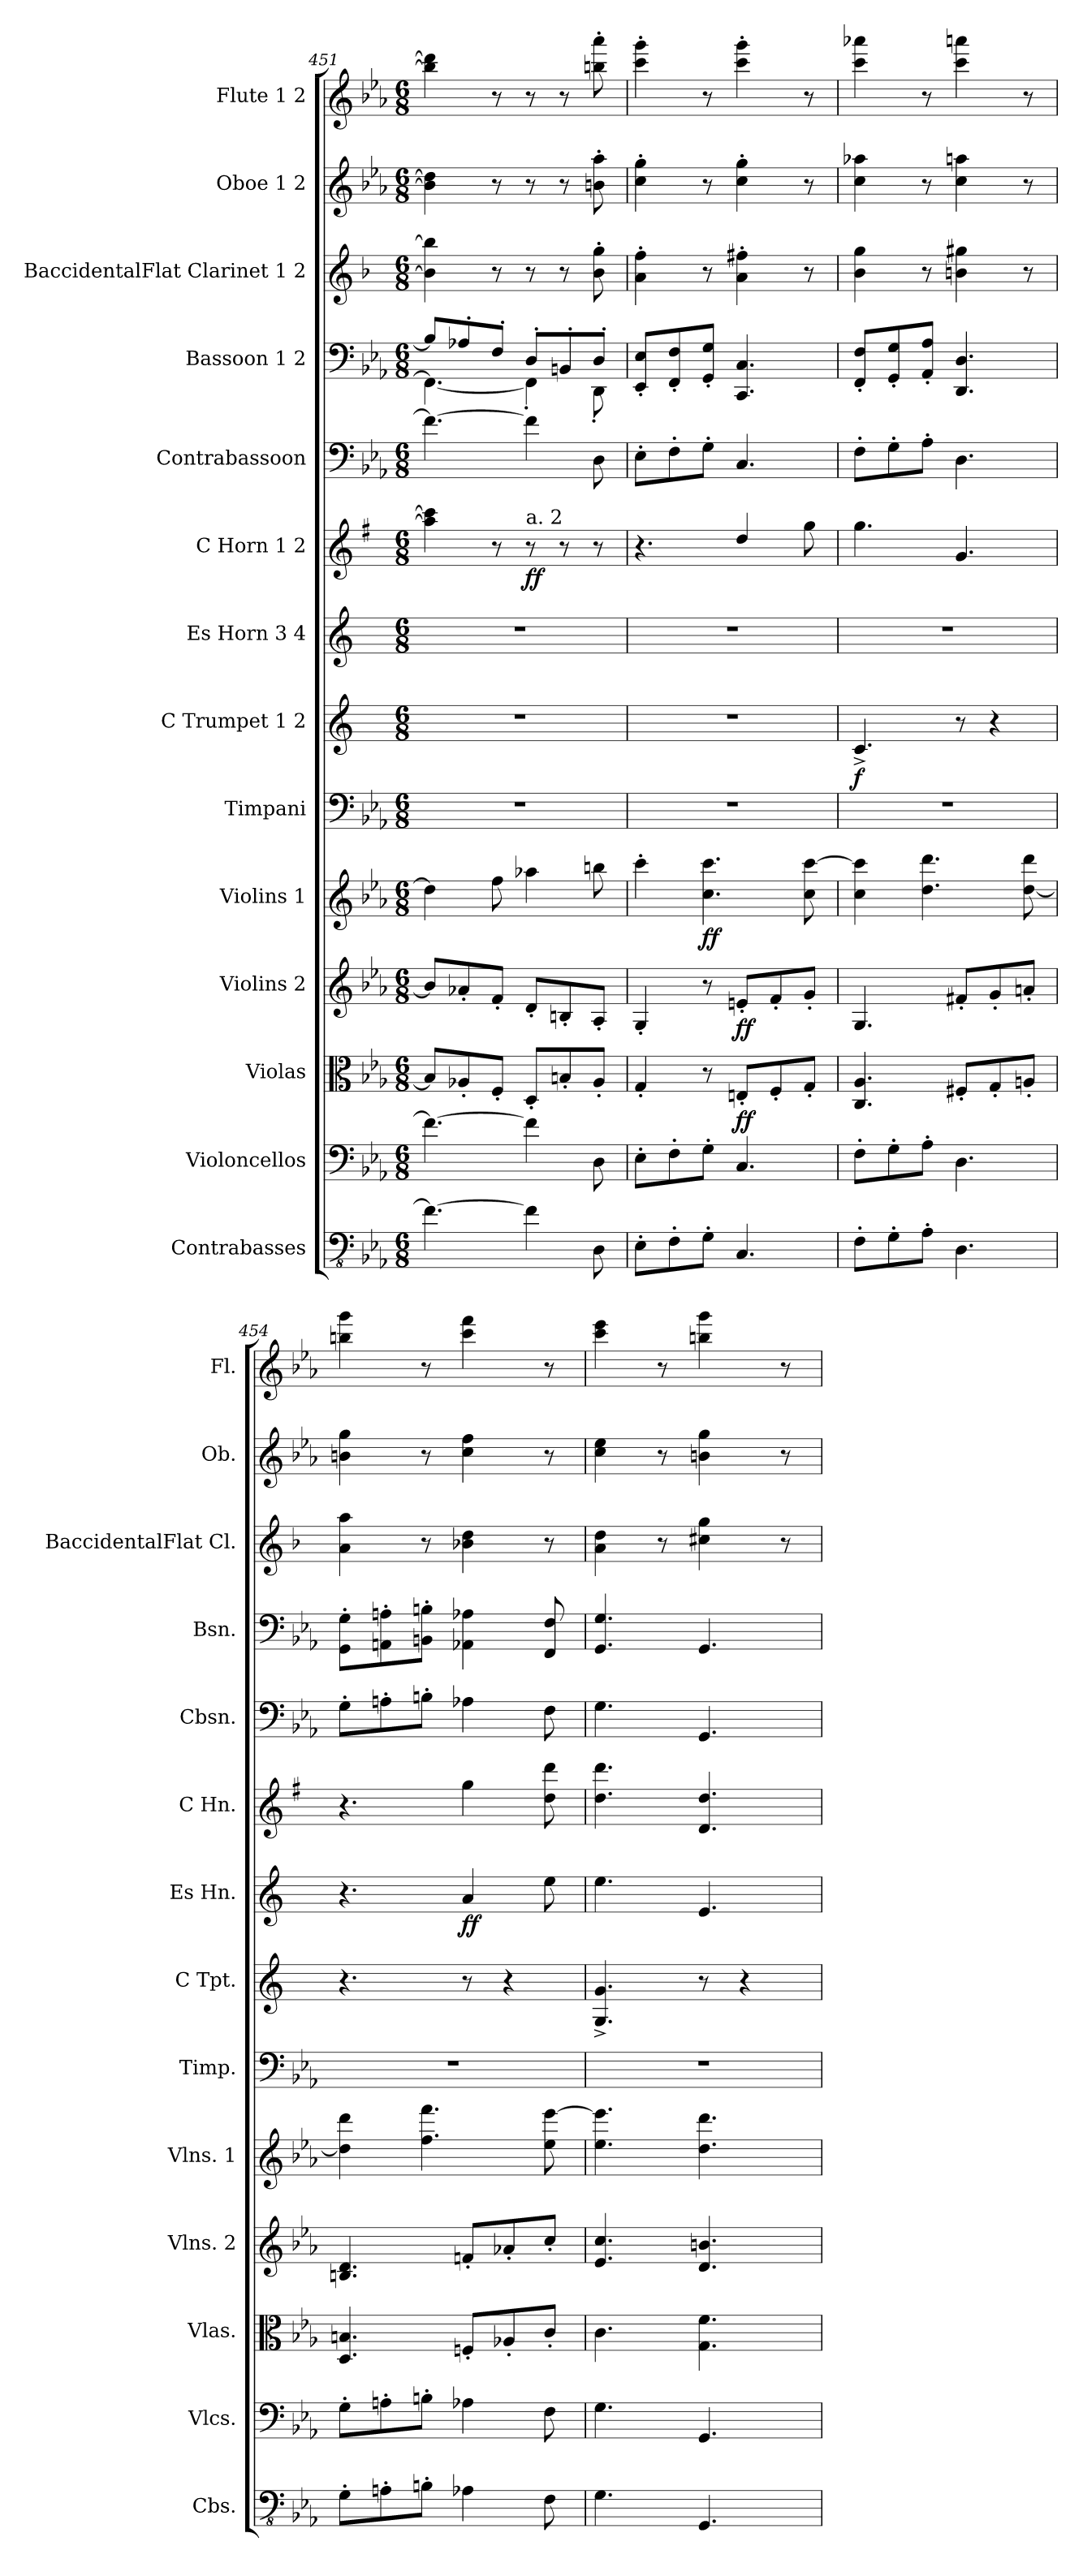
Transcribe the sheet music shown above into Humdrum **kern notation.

**kern	**kern	**kern	**dynam	**kern	**dynam	**kern	**dynam	**kern	**kern	**dynam	**kern	**dynam	**kern	**dynam	**kern	**kern	**kern	**kern	**kern
*part14	*part13	*part12	*part12	*part11	*part11	*part10	*part10	*part9	*part8	*part8	*part7	*part7	*part6	*part6	*part5	*part4	*part3	*part2	*part1
*staff14	*staff13	*staff12	*staff12	*staff11	*staff11	*staff10	*staff10	*staff9	*staff8	*staff8	*staff7	*staff7	*staff6	*staff6	*staff5	*staff4	*staff3	*staff2	*staff1
*I"Contrabasses	*I"Violoncellos	*I"Violas	*	*I"Violins 2	*	*I"Violins 1	*	*I"Timpani	*I"C Trumpet 1 2	*	*I"Es Horn 3 4	*	*I"C Horn 1 2	*	*I"Contrabassoon	*I"Bassoon 1 2	*I"BaccidentalFlat Clarinet 1 2	*I"Oboe 1 2	*I"Flute  1 2
*I'Cbs.	*I'Vlcs.	*I'Vlas.	*	*I'Vlns. 2	*	*I'Vlns. 1	*	*I'Timp.	*I'C Tpt.	*	*I'Es Hn.	*	*I'C Hn.	*	*I'Cbsn.	*I'Bsn.	*I'BaccidentalFlat Cl.	*I'Ob.	*I'Fl.
*clefFv4	*clefF4	*clefC3	*	*clefG2	*	*clefG2	*	*clefF4	*clefG2	*	*clefG2	*	*clefG2	*	*clefF4	*clefF4	*clefG2	*clefG2	*clefG2
*	*	*	*	*	*	*	*	*	*	*	*ITrd5c9	*	*ITrd4c7	*	*ITrd7c12	*	*ITrd1c2	*	*
*k[b-e-a-]	*k[b-e-a-]	*k[b-e-a-]	*	*k[b-e-a-]	*	*k[b-e-a-]	*	*k[b-e-a-]	*k[]	*	*k[b-e-a-]	*	*k[]	*	*k[b-e-a-]	*k[b-e-a-]	*k[b-e-a-]	*k[b-e-a-]	*k[b-e-a-]
*M6/8	*M6/8	*M6/8	*	*M6/8	*	*M6/8	*	*M6/8	*M6/8	*	*M6/8	*	*M6/8	*	*M6/8	*M6/8	*M6/8	*M6/8	*M6/8
=451	=451	=451	=451	=451	=451	=451	=451	=451	=451	=451	=451	=451	=451	=451	=451	=451	=451	=451	=451
*	*	*	*	*	*	*	*	*	*	*	*	*	*	*	*	*^	*	*	*
4.F\_	4.f\_	8B/L]	.	8b/L]	.	4dd\]	.	2.r	2.r	.	2.r	.	4dd\] 4ff\]	.	4.F\_	8B/L]	4.FF\_	4a-\] 4aa-\]	4b\] 4dd\]	4bb\] 4ddd\]
.	.	8A-X'/	.	8a-X'/	.	.	.	.	.	.	.	.	.	.	.	8A-X'/	.	.	.	.
.	.	8F'/J	.	8f'/J	.	8ff\	.	.	.	.	.	.	8r	.	.	8F'/J	.	8r	8r	8r
!	!	!	!	!	!	!	!	!	!	!	!	!	!LO:TX:a:t=a. 2	!	!	!	!	!	!	!
!	!	!	!	!	!	!	!	!	!	!	!	!	!	!LO:DY:b	!	!	!	!	!	!
4F\]	4f\]	8D'/L	.	8d'/L	.	4aa-X\	.	.	.	.	.	.	8r	ff	4F\]	8D'/L	4FF'\]	8r	8r	8r
.	.	8Bn'/	.	8Bn'/	.	.	.	.	.	.	.	.	8r	.	.	8BBn'/	.	8r	8r	8r
8DD\	8D\	8A-'/J	.	8A-'/J	.	8bbn\	.	.	.	.	.	.	8r	.	8DD\	8D'/J	8DD'\	8a-\' 8ff\'	8bn\' 8aa-\'	8bbn\' 8aaa-\'
*	*	*	*	*	*	*	*	*	*	*	*	*	*	*	*	*v	*v	*	*	*
=452	=452	=452	=452	=452	=452	=452	=452	=452	=452	=452	=452	=452	=452	=452	=452	=452	=452	=452	=452
8EE-'\L	8E-'\L	4G'/	.	4G'/	.	4ccc'\	.	2.r	2.r	.	2.r	.	4.r	.	8EE-'\L	8EE-/' 8E-/'L	4g\' 4ee-\'	4cc\' 4gg\'	4ccc\' 4ggg\'
8FF'\	8F'\	.	.	.	.	.	.	.	.	.	.	.	.	.	8FF'\	8FF/' 8F/'	.	.	.
!	!	!	!	!	!	!	!LO:DY:b	!	!	!	!	!	!	!	!	!	!	!	!
8GG'\J	8G'\J	8r	.	8r	.	4.cc\ 4.ccc\	ff	.	.	.	.	.	.	.	8GG'\J	8GG/' 8G/'J	8r	8r	8r
!	!	!	!LO:DY:b	!	!LO:DY:b	!	!	!	!	!	!	!	!	!	!	!	!	!	!
4.CC/	4.C/	8En'/L	ff	8en'/L	ff	.	.	.	.	.	.	.	4g/	.	4.CC/	4.CC/ 4.C/	4g\' 4een\'	4cc\' 4gg\'	4ccc\' 4ggg\'
.	.	8F'/	.	8f'/	.	.	.	.	.	.	.	.	.	.	.	.	.	.	.
.	.	8G'/J	.	8g'/J	.	8cc\ [8ccc\	.	.	.	.	.	.	8cc\	.	.	.	8r	8r	8r
=453	=453	=453	=453	=453	=453	=453	=453	=453	=453	=453	=453	=453	=453	=453	=453	=453	=453	=453	=453
!	!	!	!	!	!	!	!	!	!	!LO:DY:b	!	!	!	!	!	!	!	!	!
8FF'\L	8F'\L	4.C/ 4.A-/	.	4.G/	.	4cc\ 4ccc\]	.	2.r	4.c^/	f	2.r	.	4.cc\	.	8FF'\L	8FF/' 8F/'L	4a-\ 4ff\	4cc\ 4aa-X\	4ccc\ 4aaa-X\
8GG'\	8G'\	.	.	.	.	.	.	.	.	.	.	.	.	.	8GG'\	8GG/' 8G/'	.	.	.
8AA-'\J	8A-'\J	.	.	.	.	4.dd\ 4.ddd\	.	.	.	.	.	.	.	.	8AA-'\J	8AA-/' 8A-/'J	8r	8r	8r
4.DD\	4.D\	8F#X'/L	.	8f#X'/L	.	.	.	.	8r	.	.	.	4.c/	.	4.DD\	4.DD/ 4.D/	4an\ 4ff#X\	4cc\ 4aan\	4ccc\ 4aaan\
.	.	8G'/	.	8g'/	.	.	.	.	4r	.	.	.	.	.	.	.	.	.	.
.	.	8An'/J	.	8an'/J	.	[8dd\ 8ddd\	.	.	.	.	.	.	.	.	.	.	8r	8r	8r
=454	=454	=454	=454	=454	=454	=454	=454	=454	=454	=454	=454	=454	=454	=454	=454	=454	=454	=454	=454
8GG'\L	8G'\L	4.D/ 4.Bn/	.	4.Bn/ 4.d/	.	4dd\] 4ddd\	.	2.r	4.r	.	4.r	.	4.r	.	8GG'\L	8GG\' 8G\'L	4g\ 4gg\	4bn\ 4gg\	4bbn\ 4ggg\
8AAn'\	8An'\	.	.	.	.	.	.	.	.	.	.	.	.	.	8AAn'\	8AAn\' 8An\'	.	.	.
8BBn'\J	8Bn'\J	.	.	.	.	4.ff\ 4.fff\	.	.	.	.	.	.	.	.	8BBn'\J	8BBn\' 8Bn\'J	8r	8r	8r
!	!	!	!	!	!	!	!	!	!	!	!	!LO:DY:b	!	!	!	!	!	!	!
4AA-X\	4A-X\	8Fn'/L	.	8fn'/L	.	.	.	.	8r	.	4c/	ff	4cc\	.	4AA-X\	4AA-X\ 4A-X\	4a-X\ 4cc\	4cc\ 4ff\	4ccc\ 4fff\
.	.	8A-X'/	.	8a-X'/	.	.	.	.	4r	.	.	.	.	.	.	.	.	.	.
8FF\	8F\	8c'/J	.	8cc'/J	.	8ee-\ [8eee-\	.	.	.	.	8g\	.	8g\ 8gg\	.	8FF\	8FF/ 8F/	8r	8r	8r
!!LO:PB:g=z
=455	=455	=455	=455	=455	=455	=455	=455	=455	=455	=455	=455	=455	=455	=455	=455	=455	=455	=455	=455
4.GG\	4.G\	4.c\	.	4.e-/ 4.cc/	.	4.ee-\ 4.eee-\]	.	2.r	4.G/^ 4.g/^	.	4.g\	.	4.g\ 4.gg\	.	4.GG\	4.GG/ 4.G/	4g\ 4cc\	4cc\ 4ee-\	4ccc\ 4eee-\
.	.	.	.	.	.	.	.	.	.	.	.	.	.	.	.	.	8r	8r	8r
4.GGG/	4.GG/	4.G\ 4.f\	.	4.d/ 4.bn/	.	4.dd\ 4.ddd\	.	.	8r	.	4.G/	.	4.G/ 4.g/	.	4.GGG/	4.GG/	4bn\ 4ff\	4bn\ 4gg\	4bbn\ 4ggg\
.	.	.	.	.	.	.	.	.	4r	.	.	.	.	.	.	.	.	.	.
.	.	.	.	.	.	.	.	.	.	.	.	.	.	.	.	.	8r	8r	8r
=	=	=	=	=	=	=	=	=	=	=	=	=	=	=	=	=	=	=	=
*-	*-	*-	*-	*-	*-	*-	*-	*-	*-	*-	*-	*-	*-	*-	*-	*-	*-	*-	*-
